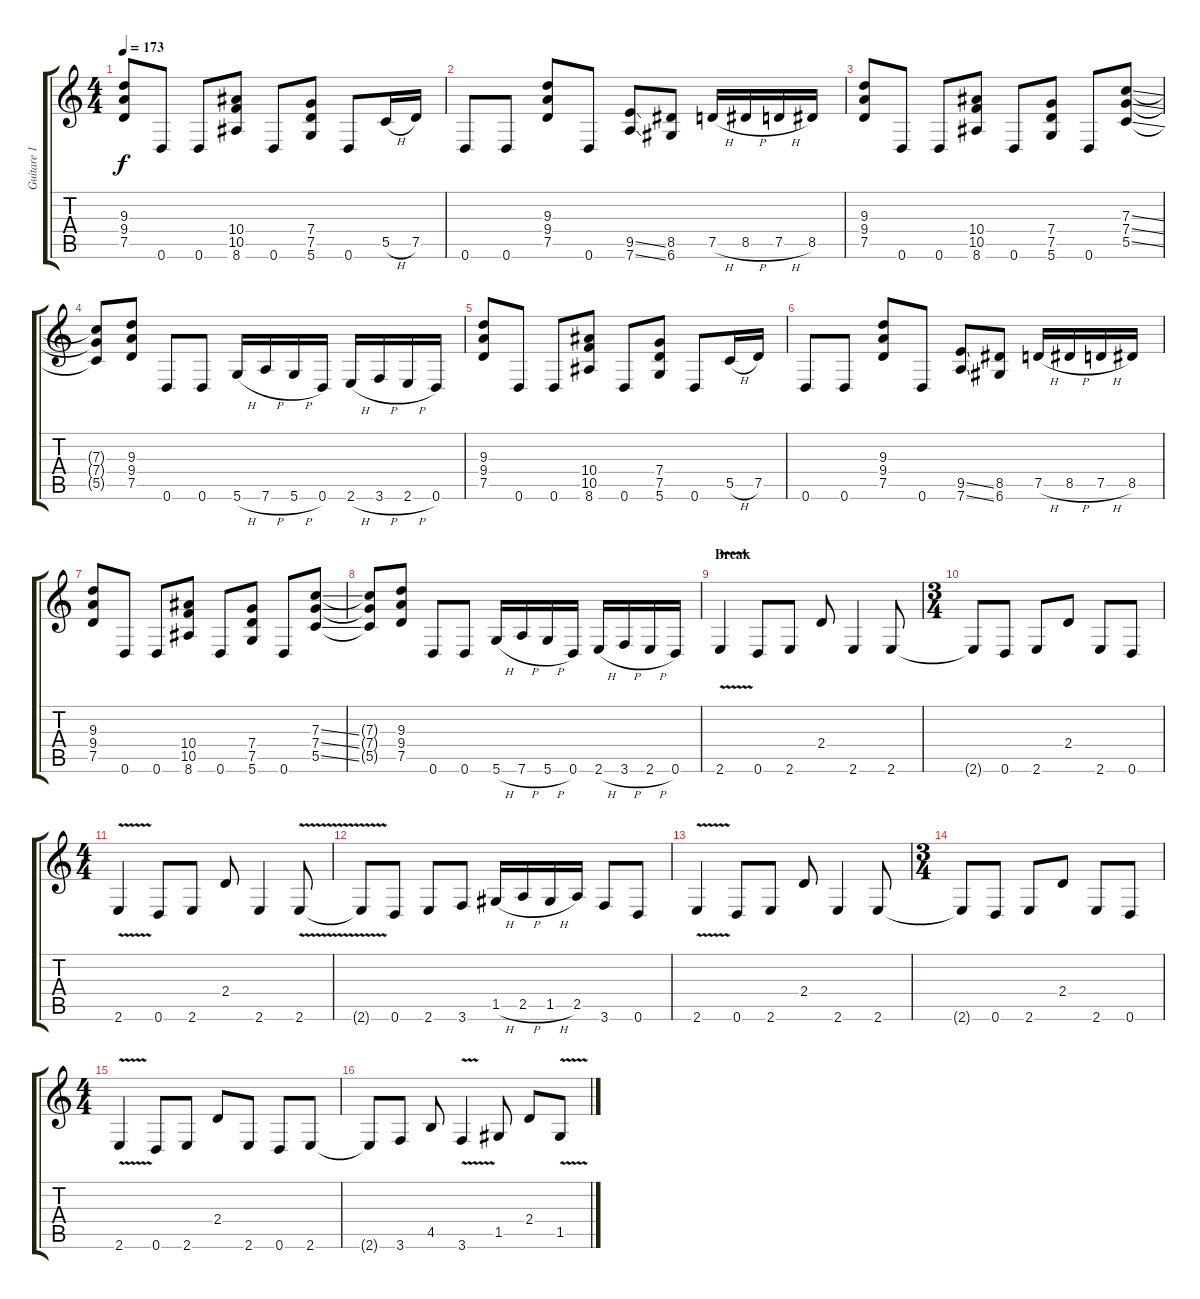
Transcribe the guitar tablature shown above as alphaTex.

\track ("Guitare 1" "Guitare 1") {instrument distortionguitar}
\staff {score tabs}
\tuning (D4 A3 F3 C3 G2 D2) {hide}
\ts (4 4)
\tempo 173
\clef g2
\ks c
(9.3 9.4 7.5).8{dy f} 0.6.8 0.6.8 (10.4 10.5 8.6).8 0.6.8 (7.4 7.5 5.6).8 0.6.8 5.5{h}.16 7.5.16 |
0.6.8 0.6.8 (9.3 9.4 7.5).8 0.6.8 (9.5{ss} 7.6{ss}).8 (8.5 6.6).8 7.5{h}.16 8.5{h}.16 7.5{h}.16 8.5.16 |
(9.3 9.4 7.5).8 0.6.8 0.6.8 (10.4 10.5 8.6).8 0.6.8 (7.4 7.5 5.6).8 0.6.8 (7.3{ss} 7.4{ss} 5.5{ss}).8 |
(7.3{t} 7.4{t} 5.5{t}).8 (9.3 9.4 7.5).8 0.6.8 0.6.8 5.6{h}.16 7.6{h}.16 5.6{h}.16 0.6.16 2.6{h}.16 3.6{h}.16 2.6{h}.16 0.6.16 |
(9.3 9.4 7.5).8 0.6.8 0.6.8 (10.4 10.5 8.6).8 0.6.8 (7.4 7.5 5.6).8 0.6.8 5.5{h}.16 7.5.16 |
0.6.8 0.6.8 (9.3 9.4 7.5).8 0.6.8 (9.5{ss} 7.6{ss}).8 (8.5 6.6).8 7.5{h}.16 8.5{h}.16 7.5{h}.16 8.5.16 |
(9.3 9.4 7.5).8 0.6.8 0.6.8 (10.4 10.5 8.6).8 0.6.8 (7.4 7.5 5.6).8 0.6.8 (7.3{ss} 7.4{ss} 5.5{ss}).8 |
(7.3{t} 7.4{t} 5.5{t}).8 (9.3 9.4 7.5).8 0.6.8 0.6.8 5.6{h}.16 7.6{h}.16 5.6{h}.16 0.6.16 2.6{h}.16 3.6{h}.16 2.6{h}.16 0.6.16 |
\section ("" "Break")
2.6{v}.4 0.6.8 2.6.8 2.4.8 2.6.4 2.6.8 |
\ts (3 4)
2.6{t}.8 0.6.8 2.6.8 2.4.8 2.6.8 0.6.8 |
\ts (4 4)
2.6{v}.4 0.6.8 2.6.8 2.4.8 2.6.4 2.6{v}.8 |
2.6{t}.8 0.6.8 2.6.8 3.6.8 1.5{h}.16 2.5{h}.16 1.5{h}.16 2.5.16 3.6.8 0.6.8 |
2.6{v}.4 0.6.8 2.6.8 2.4.8 2.6.4 2.6.8 |
\ts (3 4)
2.6{t}.8 0.6.8 2.6.8 2.4.8 2.6.8 0.6.8 |
\ts (4 4)
2.6{v}.4 0.6.8 2.6.8 2.4.8 2.6.8 0.6.8 2.6.8 |
2.6{t}.8 3.6.8 4.5.8 3.6{v}.4 1.5.8 2.4.8 1.5{v}.8
